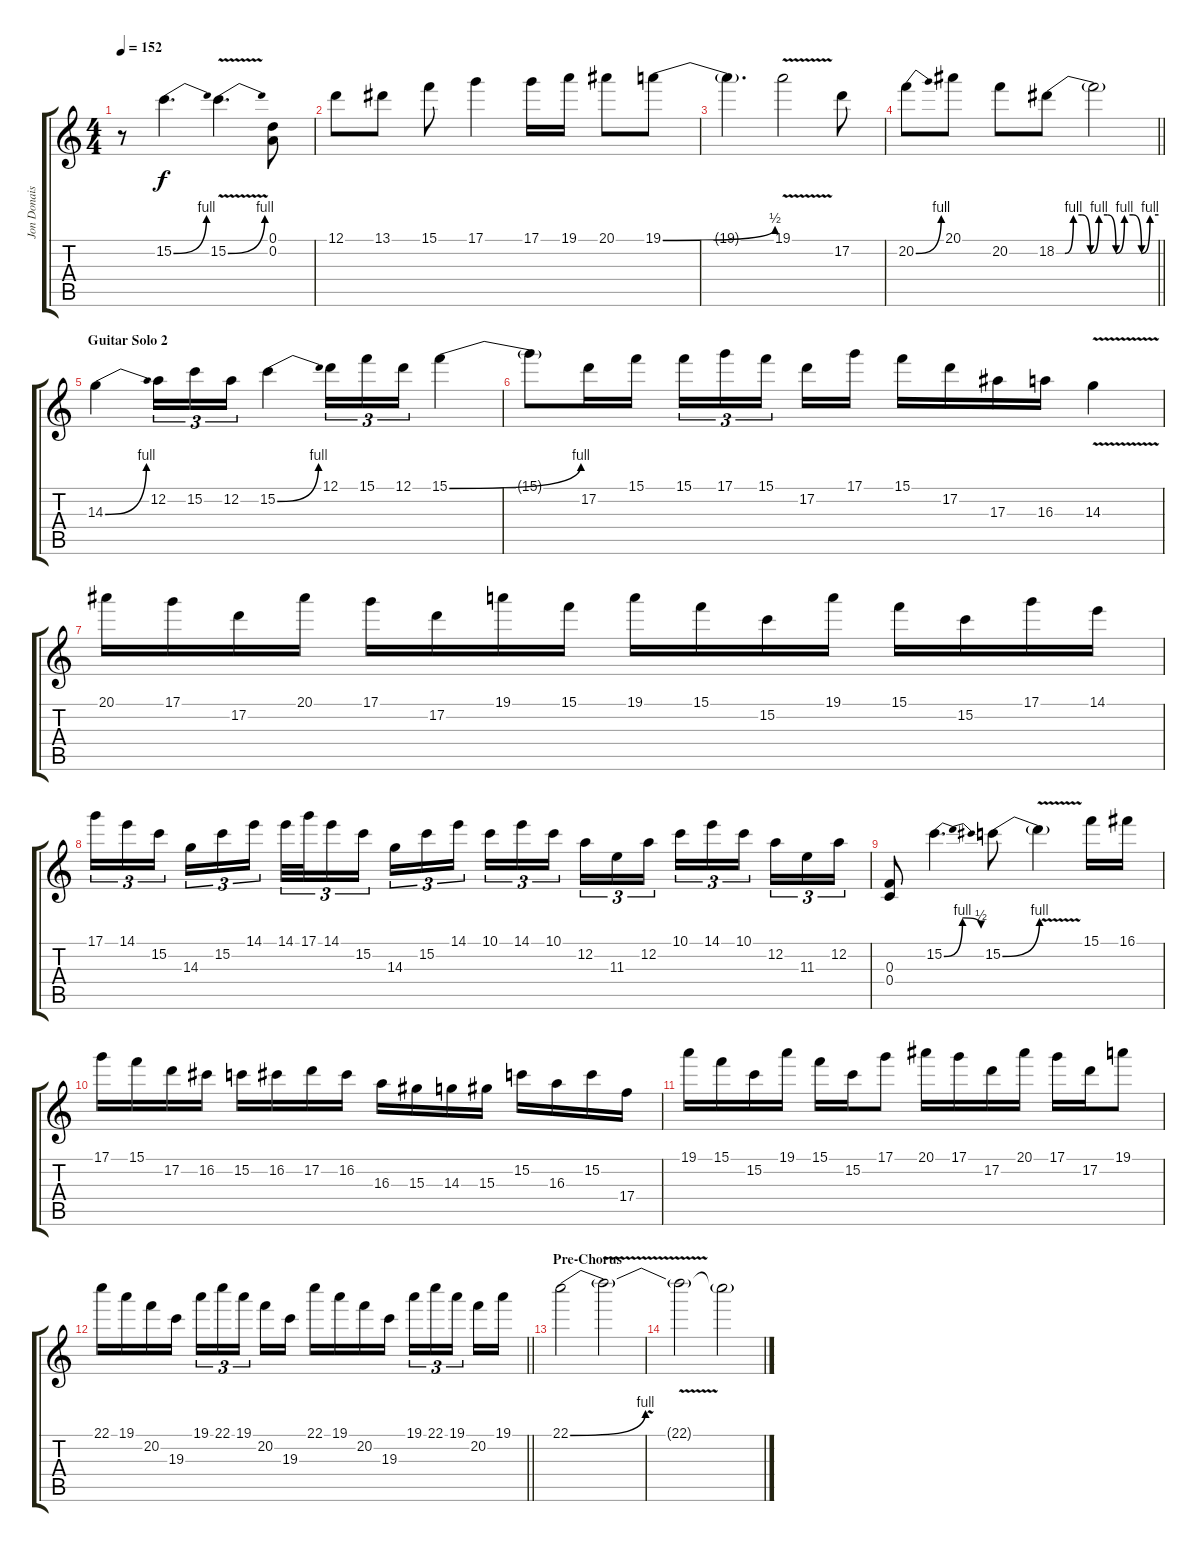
\track ("Jon Donais Solo" "Jon Donais") {instrument distortionguitar}
\staff {score tabs}
\tuning (D4 A3 F3 C3 G2 D2) {hide}
\ts (4 4)
\tempo 152
\clef g2
\ks c
r.8{dy f} 15.2{be (bend 0 0 60 4)}.4{d} 15.2{be (bend 0 0 60 4) v}.4{d} (0.1 0.2).8 |
12.1.8 13.1.8 15.1.8 17.1.4 17.1.16 19.1.16 20.1.8 19.1{be (bend 0 0 60 2)}.8 |
19.1{t}.4{d} 19.1{v}.2 17.2.8 |
\barLineRight lightlight
20.2{be (bend 0 0 60 4)}.8 20.1.8 20.2.8 18.2{be (custom 0 0 5 0 10 4 15 4 20 0 25 4 30 4 35 0 40 4 45 4 50 0 55 4 60 4)}.8 18.2{t}.2 |
\section ("" "Guitar Solo 2")
14.3{be (bend 0 0 60 4)}.4 12.2.16{tu (3 2)} 15.2.16{tu (3 2)} 12.2.16{tu (3 2)} 15.2{be (bend 0 0 60 4)}.4 12.1.16{tu (3 2)} 15.1.16{tu (3 2)} 12.1.16{tu (3 2)} 15.1{be (bend 0 0 60 4)}.4 |
15.1{t}.8 17.2.16 15.1.16 15.1.16{tu (3 2)} 17.1.16{tu (3 2)} 15.1.16{tu (3 2) beam splitsecondary} 17.2.16 17.1.16 15.1.16 17.2.16 17.3.16 16.3.16 14.3{v}.4 |
20.1.16 17.1.16 17.2.16 20.1.16 17.1.16 17.2.16 19.1.16 15.1.16 19.1.16 15.1.16 15.2.16 19.1.16 15.1.16 15.2.16 17.1.16 14.1.16 |
17.1.16{tu (3 2)} 14.1.16{tu (3 2)} 15.2.16{tu (3 2) beam splitsecondary} 14.3.16{tu (3 2)} 15.2.16{tu (3 2)} 14.1.16{tu (3 2)} 14.1.32{tu (3 2)} 17.1.32{tu (3 2)} 14.1.16{tu (3 2)} 15.2.16{tu (3 2) beam splitsecondary} 14.3.16{tu (3 2)} 15.2.16{tu (3 2)} 14.1.16{tu (3 2)} 10.1.16{tu (3 2)} 14.1.16{tu (3 2)} 10.1.16{tu (3 2) beam splitsecondary} 12.2.16{tu (3 2)} 11.3.16{tu (3 2)} 12.2.16{tu (3 2)} 10.1.16{tu (3 2)} 14.1.16{tu (3 2)} 10.1.16{tu (3 2) beam splitsecondary} 12.2.16{tu (3 2)} 11.3.16{tu (3 2)} 12.2.16{tu (3 2)} |
(0.3 0.4).8 15.2{be (bendrelease 0 0 21 4 47 4 60 2)}.4{d} 15.2{be (bend 0 0 60 4)}.8 15.2{v t}.4 15.1.16 16.1.16 |
17.1.16 15.1.16 17.2.16 16.2.16 15.2.16 16.2.16 17.2.16 16.2.16 16.3.16 15.3.16 14.3.16 15.3.16 15.2.16 16.3.16 15.2.16 17.4.16 |
19.1.16 15.1.16 15.2.16 19.1.16 15.1.16 15.2.16 17.1.8 20.1.16 17.1.16 17.2.16 20.1.16 17.1.16 17.2.16 19.1.8 |
\barLineRight lightlight
22.1.16 19.1.16 20.2.16 19.3.16 19.1.16{tu (3 2)} 22.1.16{tu (3 2)} 19.1.16{tu (3 2) beam splitsecondary} 20.2.16 19.3.16 22.1.16 19.1.16 20.2.16 19.3.16 19.1.16{tu (3 2)} 22.1.16{tu (3 2)} 19.1.16{tu (3 2) beam splitsecondary} 20.2.16 19.1.16 |
\section ("" "Pre-Chorus")
22.1{be (bend 0 0 60 4)}.2 22.1{v t}.2 |
22.1{t}.2 22.1{t}.2{volume 3}
